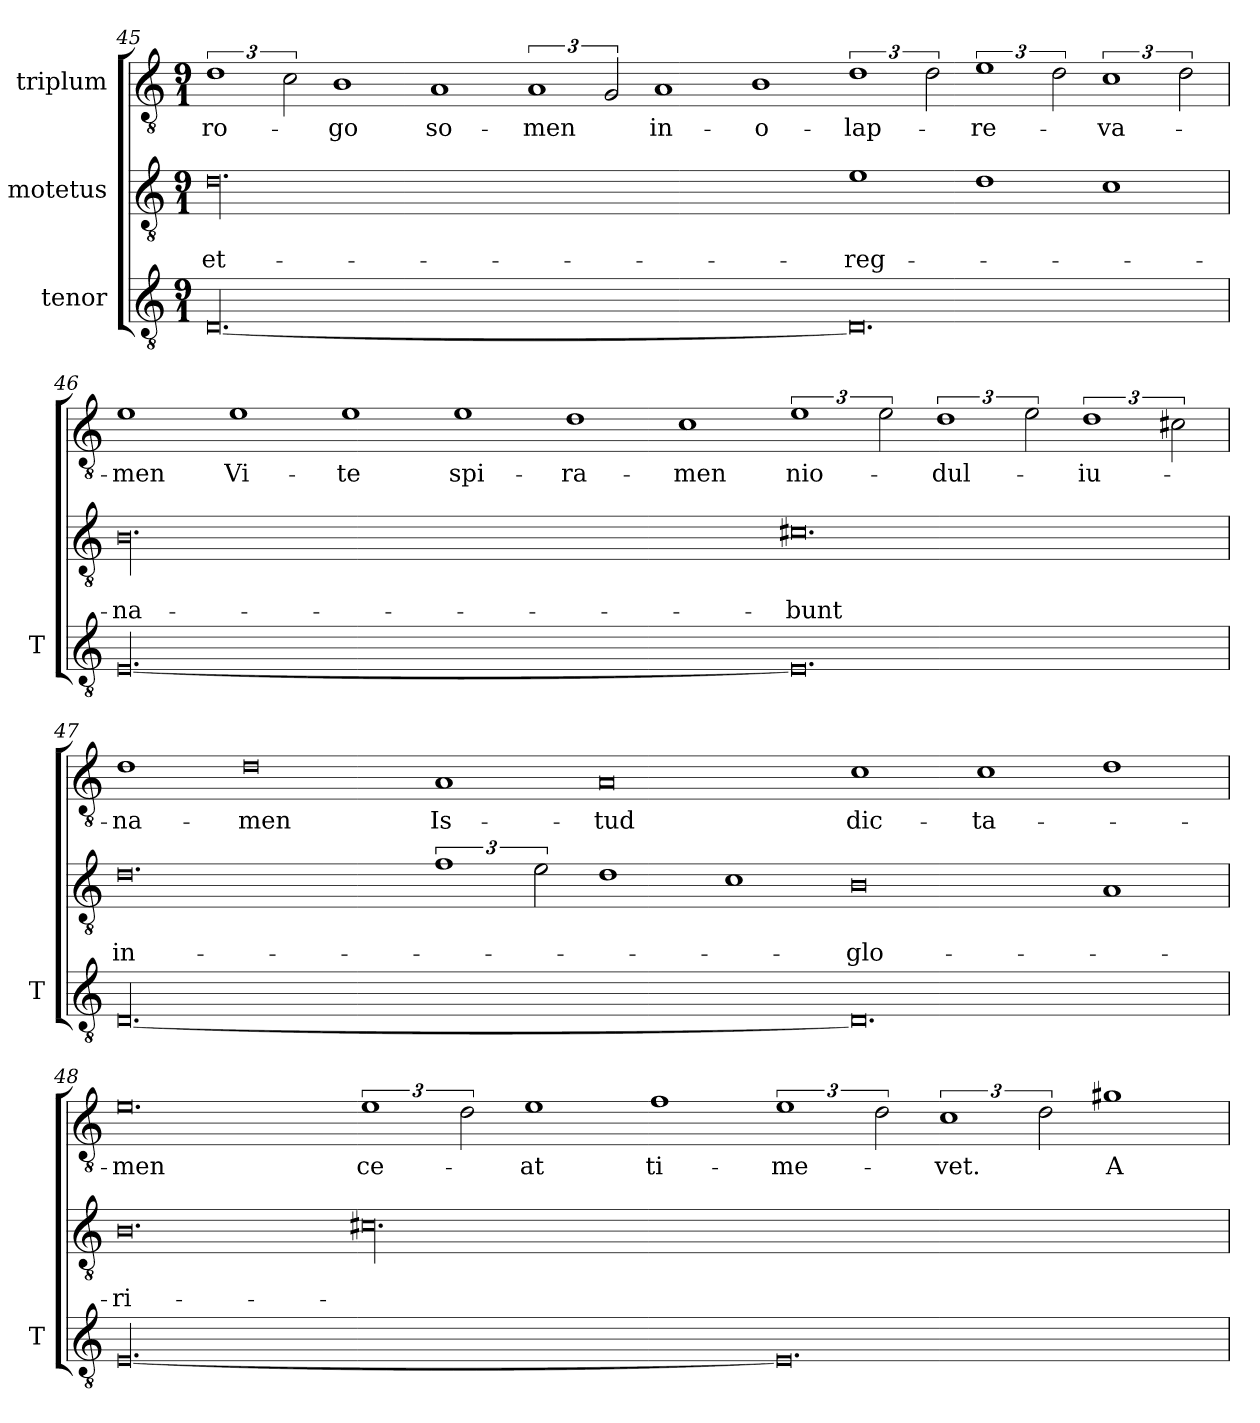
**kern	**kern	**text	**text	**kern	**text
*part3	*part2	*part2	*part2	*part1	*part1
*staff3	*staff2	*staff2	*staff2	*staff1	*staff1
*I"tenor	*I"motetus	*	*	*I"triplum	*
*I'T	*	*	*	*	*
*clefGv2	*clefGv2	*	*	*clefGv2	*
*k[]	*k[]	*	*	*k[]	*
*C:	*C:	*	*	*C:	*
*M9/1	*M9/1	*	*	*M9/1	*
=45	=45	=45	=45	=45	=45
[00.D/	00.d\	.	et-	3%2d\	ro-
.	.	.	.	3c\	.
.	.	.	.	1B\	-go
.	.	.	.	1A/	so-
.	.	.	.	3%2A/	-men
.	.	.	.	3G/	.
.	.	.	.	1A/	in-
.	.	.	.	1B\	o-
0.D/]	1e\	.	reg-	3%2d\	lap-
.	.	.	.	3d\	.
.	1d\	.	.	3%2e\	re-
.	.	.	.	3d\	.
.	1c\	.	.	3%2c\	-va-
.	.	.	.	3d\	.
=46	=46	=46	=46	=46	=46
[00.E/	00.B\	.	-na-	1e\	-men
.	.	.	.	1e\	Vi-
.	.	.	.	1e\	-te
.	.	.	.	1e\	spi-
.	.	.	.	1d\	-ra-
.	.	.	.	1c\	-men
0.E/]	0.c#X\	.	-bunt	3%2e\	-nio-
.	.	.	.	3e\	.
.	.	.	.	3%2d\	dul-
.	.	.	.	3e\	.
.	.	.	.	3%2d\	iu-
.	.	.	.	3c#X\	.
=47	=47	=47	=47	=47	=47
[00.D/	0.d\	.	in-	1d\	-na-
.	.	.	.	0d\	-men
.	3%2f\	.	.	1A/	Is-
.	3e\	.	.	.	.
.	1d\	.	.	0A/	-tud
.	1c\	.	.	.	.
0.D/]	0B\	.	glo-	1c\	dic-
.	.	.	.	1c\	-ta-
.	1A/	.	.	1d\	.
=48	=48	=48	=48	=48	=48
[00.E/	0.B\	.	-ri-	0.e\	-men
.	00.c#X\	.	.	3%2e\	-ce-
.	.	.	.	3d\	.
.	.	.	.	1e\	-at
.	.	.	.	1f\	ti-
0.E/]	.	.	.	3%2e\	me-
.	.	.	.	3d\	.
.	.	.	.	3%2c\	-vet.
.	.	.	.	3d\	.
.	.	.	.	1g#X\	A-
=	=	=	=	=	=
*-	*-	*-	*-	*-	*-
